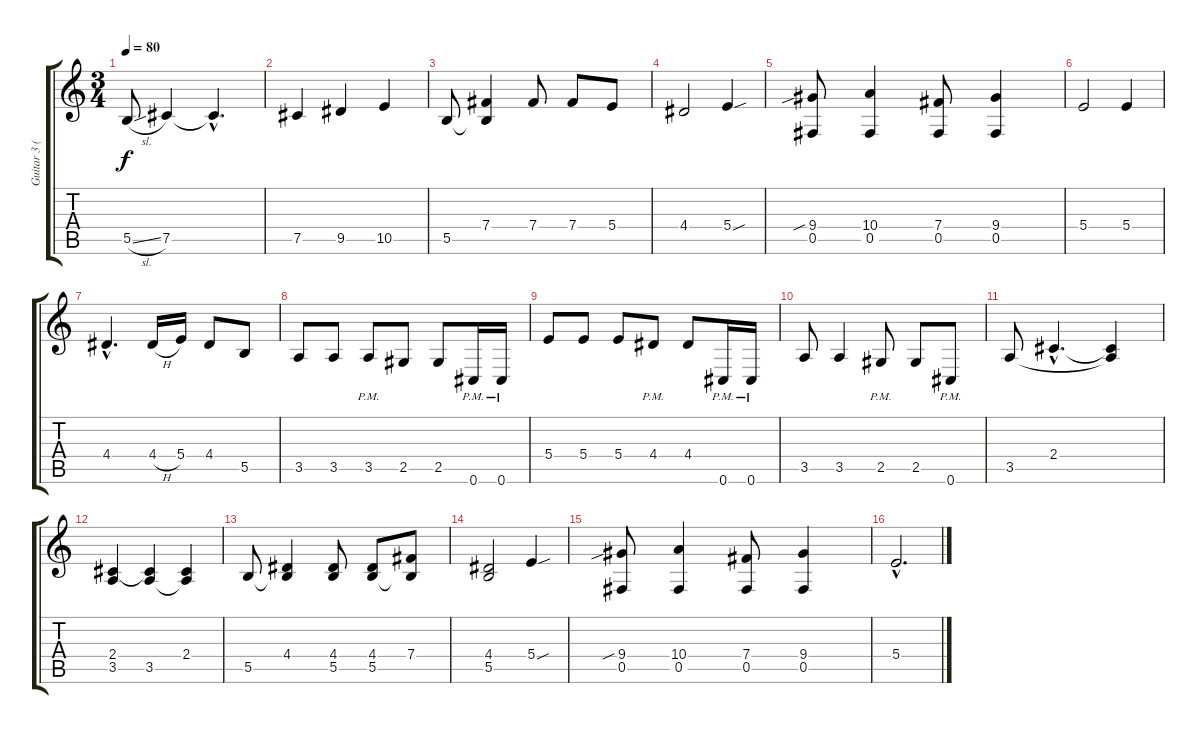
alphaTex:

\track ("Guitar 3 (Distortion)" "Guitar 3 (") {instrument distortionguitar}
\staff {score tabs}
\tuning (Db4 Ab3 E3 B2 Gb2 Db2) {hide}
\ts (3 4)
\tempo 80
\clef g2
\ks c
5.5{sl}.8{dy f} 7.5.4 7.5{hac t}.4{d} |
7.5.4 9.5.4 10.5.4 |
5.5.8 (7.4 5.5{t}).4 7.4.8 7.4.8 5.4.8 |
4.4.2 5.4{sou}.4 |
(9.4{sib} 0.5).8 (10.4 0.5).4 (7.4 0.5).8 (9.4 0.5).4 |
5.4.2 5.4.4 |
4.4{hac}.4{d} 4.4{h}.16 5.4.16 4.4.8 5.5.8 |
3.5.8 3.5.8 3.5{pm}.8 2.5.8 2.5.8 0.6{pm}.16 0.6{pm}.16 |
5.4.8 5.4.8 5.4.8 4.4{pm}.8 4.4.8 0.6{pm}.16 0.6{pm}.16 |
3.5.8 3.5.4 2.5{pm}.8 2.5.8 0.6{pm}.8 |
3.5.8 2.4{hac}.4{d} (2.4{t} 3.5{t}).4 |
(2.4 3.5).4 (2.4{t} 3.5).4 (2.4 3.5{t}).4 |
5.5.8 (4.4 5.5{t}).4 (4.4 5.5).8 (4.4 5.5).8 (7.4 5.5{t}).8 |
(4.4 5.5).2 5.4{sou}.4 |
(9.4{sib} 0.5).8 (10.4 0.5).4 (7.4 0.5).8 (9.4 0.5).4 |
5.4{hac}.2{d}
